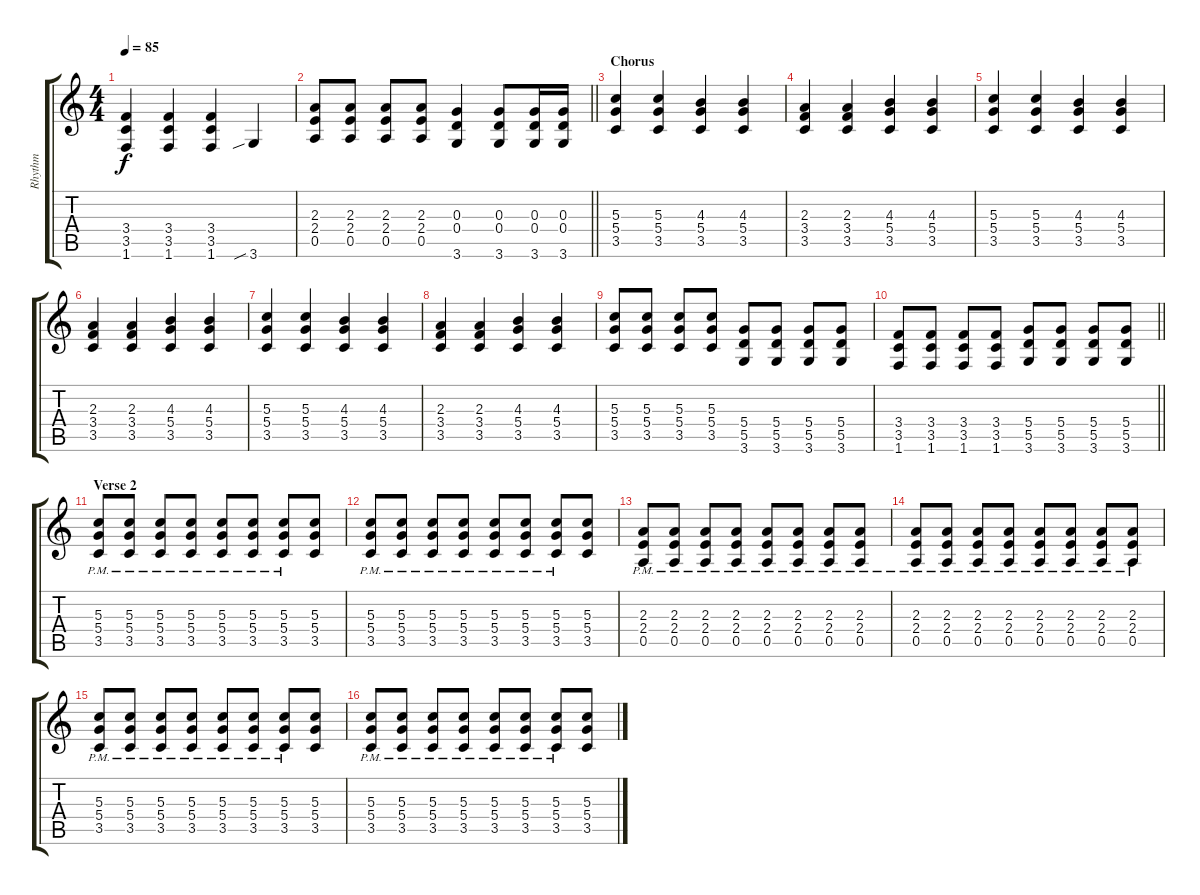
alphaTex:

\track ("Rhythm" "Rhythm") {instrument overdrivenguitar}
\staff {score tabs}
\tuning (E4 B3 G3 D3 A2 E2) {hide}
\ts (4 4)
\tempo 85
\clef g2
\ks c
(3.4 3.5 1.6).4{dy f} (3.4 3.5 1.6).4 (3.4 3.5 1.6).4 3.6{sib}.4 |
\barLineRight lightlight
(2.3 2.4 0.5).8 (2.3 2.4 0.5).8 (2.3 2.4 0.5).8 (2.3 2.4 0.5).8 (0.3 0.4 3.6).4 (0.3 0.4 3.6).8 (0.3 0.4 3.6).16 (0.3 0.4 3.6).16 |
\section ("" "Chorus")
(5.3 5.4 3.5).4 (5.3 5.4 3.5).4 (4.3 5.4 3.5).4 (4.3 5.4 3.5).4 |
(2.3 3.4 3.5).4 (2.3 3.4 3.5).4 (4.3 5.4 3.5).4 (4.3 5.4 3.5).4 |
(5.3 5.4 3.5).4 (5.3 5.4 3.5).4 (4.3 5.4 3.5).4 (4.3 5.4 3.5).4 |
(2.3 3.4 3.5).4 (2.3 3.4 3.5).4 (4.3 5.4 3.5).4 (4.3 5.4 3.5).4 |
(5.3 5.4 3.5).4 (5.3 5.4 3.5).4 (4.3 5.4 3.5).4 (4.3 5.4 3.5).4 |
(2.3 3.4 3.5).4 (2.3 3.4 3.5).4 (4.3 5.4 3.5).4 (4.3 5.4 3.5).4 |
(5.3 5.4 3.5).8 (5.3 5.4 3.5).8 (5.3 5.4 3.5).8 (5.3 5.4 3.5).8 (5.4 5.5 3.6).8 (5.4 5.5 3.6).8 (5.4 5.5 3.6).8 (5.4 5.5 3.6).8 |
\barLineRight lightlight
(3.4 3.5 1.6).8 (3.4 3.5 1.6).8 (3.4 3.5 1.6).8 (3.4 3.5 1.6).8 (5.4 5.5 3.6).8 (5.4 5.5 3.6).8 (5.4 5.5 3.6).8 (5.4 5.5 3.6).8 |
\section ("" "Verse 2")
(5.3{pm} 5.4{pm} 3.5{pm}).8 (5.3{pm} 5.4{pm} 3.5{pm}).8 (5.3{pm} 5.4{pm} 3.5{pm}).8 (5.3{pm} 5.4{pm} 3.5{pm}).8 (5.3{pm} 5.4{pm} 3.5{pm}).8 (5.3{pm} 5.4{pm} 3.5{pm}).8 (5.3{pm} 5.4{pm} 3.5{pm}).8 (5.3 5.4 3.5).8 |
(5.3{pm} 5.4{pm} 3.5{pm}).8 (5.3{pm} 5.4{pm} 3.5{pm}).8 (5.3{pm} 5.4{pm} 3.5{pm}).8 (5.3{pm} 5.4{pm} 3.5{pm}).8 (5.3{pm} 5.4{pm} 3.5{pm}).8 (5.3{pm} 5.4{pm} 3.5{pm}).8 (5.3{pm} 5.4{pm} 3.5{pm}).8 (5.3 5.4 3.5).8 |
(2.3{pm} 2.4{pm} 0.5{pm}).8 (2.3{pm} 2.4{pm} 0.5{pm}).8 (2.3{pm} 2.4{pm} 0.5).8 (2.3{pm} 2.4{pm} 0.5{pm}).8 (2.3{pm} 2.4{pm} 0.5{pm}).8 (2.3{pm} 2.4{pm} 0.5{pm}).8 (2.3{pm} 2.4{pm} 0.5).8 (2.3{pm} 2.4{pm} 0.5{pm}).8 |
(2.3{pm} 2.4{pm} 0.5{pm}).8 (2.3{pm} 2.4{pm} 0.5{pm}).8 (2.3{pm} 2.4{pm} 0.5).8 (2.3{pm} 2.4{pm} 0.5{pm}).8 (2.3{pm} 2.4{pm} 0.5{pm}).8 (2.3{pm} 2.4{pm} 0.5{pm}).8 (2.3{pm} 2.4{pm} 0.5).8 (2.3{pm} 2.4{pm} 0.5{pm}).8 |
(5.3{pm} 5.4{pm} 3.5{pm}).8 (5.3{pm} 5.4{pm} 3.5{pm}).8 (5.3{pm} 5.4{pm} 3.5{pm}).8 (5.3{pm} 5.4{pm} 3.5{pm}).8 (5.3{pm} 5.4{pm} 3.5{pm}).8 (5.3{pm} 5.4{pm} 3.5{pm}).8 (5.3{pm} 5.4{pm} 3.5{pm}).8 (5.3 5.4 3.5).8 |
(5.3{pm} 5.4{pm} 3.5{pm}).8 (5.3{pm} 5.4{pm} 3.5{pm}).8 (5.3{pm} 5.4{pm} 3.5{pm}).8 (5.3{pm} 5.4{pm} 3.5{pm}).8 (5.3{pm} 5.4{pm} 3.5{pm}).8 (5.3{pm} 5.4{pm} 3.5{pm}).8 (5.3{pm} 5.4{pm} 3.5{pm}).8 (5.3 5.4 3.5).8
